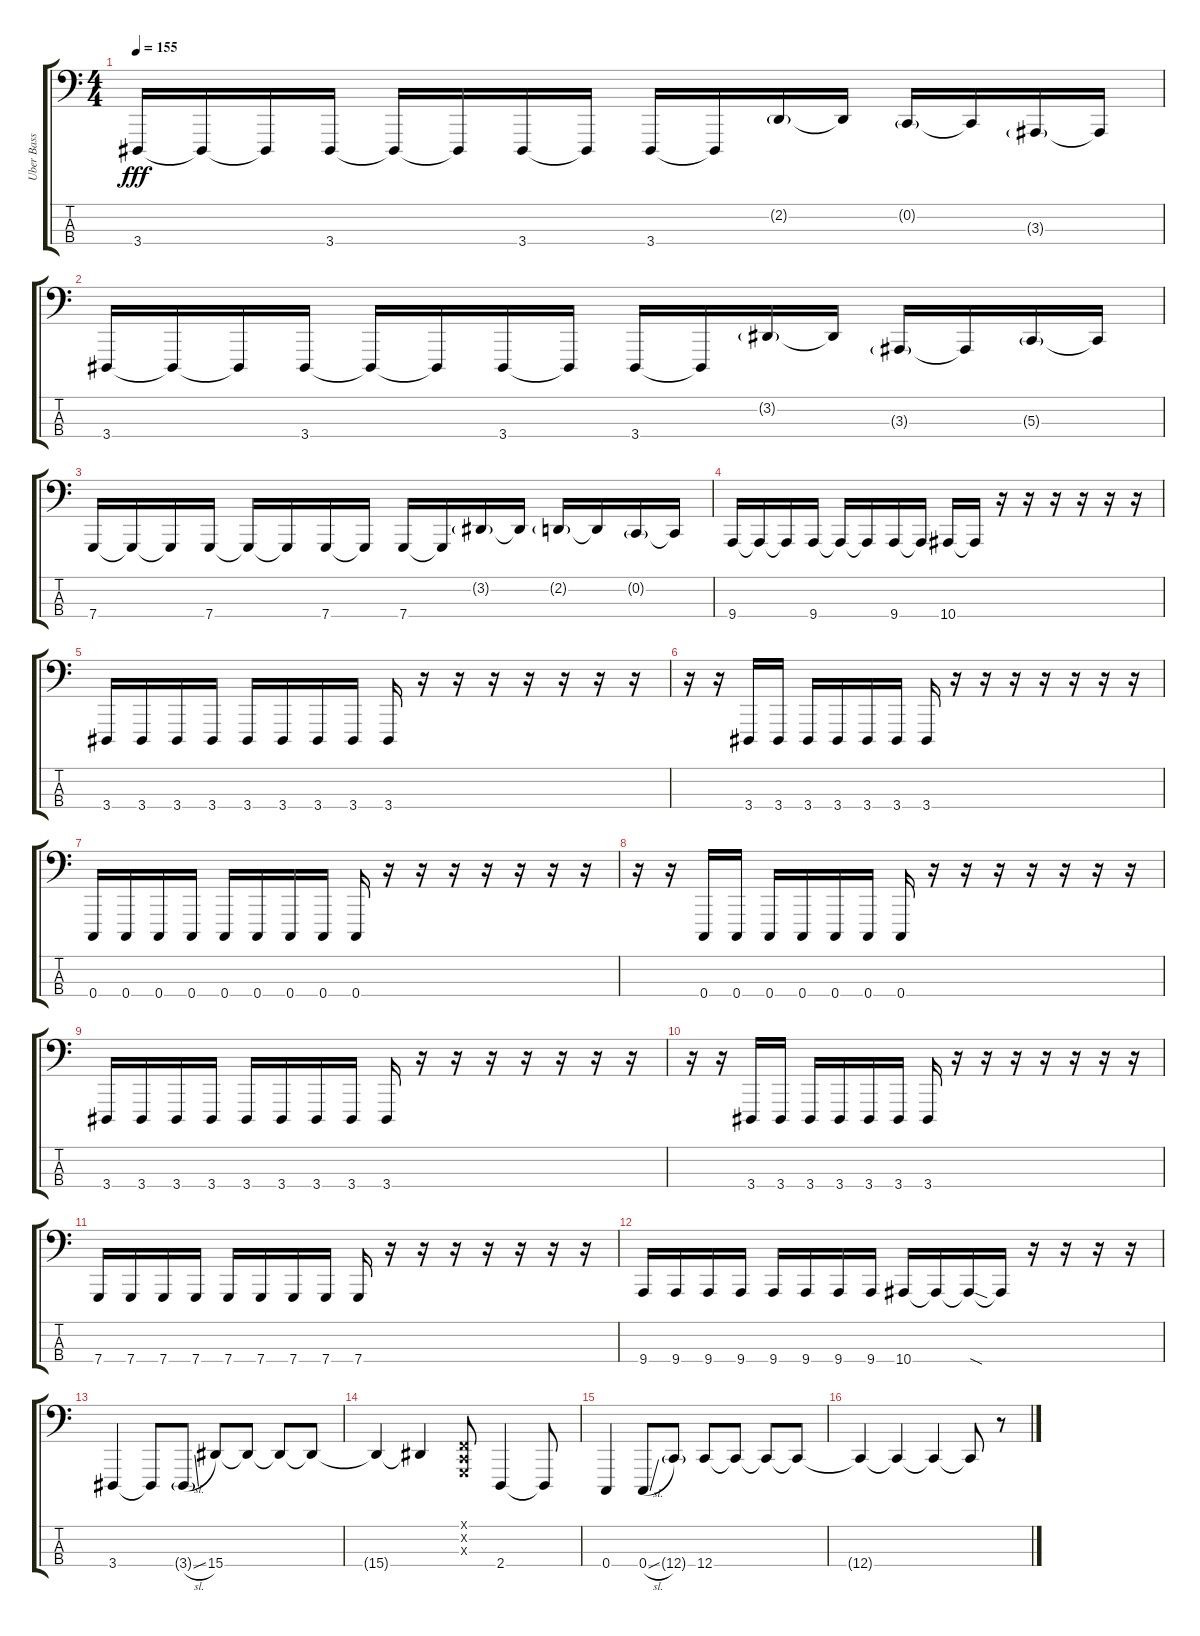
\track ("Uber Bass Enhancer" "Uber Bass ") {instrument clavinet}
\staff {score tabs}
\tuning (F2 C2 G1 C1) {hide}
\ts (4 4)
\tempo 155
\clef f4
\ks c
3.4.16{dy fff} 3.4{t}.16 3.4{t}.16 3.4.16 3.4{t}.16 3.4{t}.16 3.4.16 3.4{t}.16 3.4.16 3.4{t}.16 2.2{g}.16 2.2{t}.16 0.2{g}.16 0.2{t}.16 3.3{g}.16 3.3{t}.16 |
3.4.16 3.4{t}.16 3.4{t}.16 3.4.16 3.4{t}.16 3.4{t}.16 3.4.16 3.4{t}.16 3.4.16 3.4{t}.16 3.2{g}.16 3.2{t}.16 3.3{g}.16 3.3{t}.16 5.3{g}.16 5.3{t}.16 |
7.4.16 7.4{t}.16 7.4{t}.16 7.4.16 7.4{t}.16 7.4{t}.16 7.4.16 7.4{t}.16 7.4.16 7.4{t}.16 3.2{g}.16 3.2{t}.16 2.2{g}.16 2.2{t}.16 0.2{g}.16 0.2{t}.16 |
9.4.16 9.4{t}.16 9.4{t}.16 9.4.16 9.4{t}.16 9.4{t}.16 9.4.16 9.4{t}.16 10.4.16 10.4{t}.16 r.16 r.16 r.16 r.16 r.16 r.16 |
3.4.16 3.4.16 3.4.16 3.4.16 3.4.16 3.4.16 3.4.16 3.4.16 3.4.16 r.16 r.16 r.16 r.16 r.16 r.16 r.16 |
r.16 r.16 3.4.16 3.4.16 3.4.16 3.4.16 3.4.16 3.4.16 3.4.16 r.16 r.16 r.16 r.16 r.16 r.16 r.16 |
0.4.16 0.4.16 0.4.16 0.4.16 0.4.16 0.4.16 0.4.16 0.4.16 0.4.16 r.16 r.16 r.16 r.16 r.16 r.16 r.16 |
r.16 r.16 0.4.16 0.4.16 0.4.16 0.4.16 0.4.16 0.4.16 0.4.16 r.16 r.16 r.16 r.16 r.16 r.16 r.16 |
3.4.16 3.4.16 3.4.16 3.4.16 3.4.16 3.4.16 3.4.16 3.4.16 3.4.16 r.16 r.16 r.16 r.16 r.16 r.16 r.16 |
r.16 r.16 3.4.16 3.4.16 3.4.16 3.4.16 3.4.16 3.4.16 3.4.16 r.16 r.16 r.16 r.16 r.16 r.16 r.16 |
7.4.16 7.4.16 7.4.16 7.4.16 7.4.16 7.4.16 7.4.16 7.4.16 7.4.16 r.16 r.16 r.16 r.16 r.16 r.16 r.16 |
9.4.16 9.4.16 9.4.16 9.4.16 9.4.16 9.4.16 9.4.16 9.4.16 10.4.16 10.4{t}.16 10.4{sod t}.16 10.4{t}.16 r.16 r.16 r.16 r.16 |
3.4.4 3.4{t}.8 3.4{sl g}.8 15.4.8 15.4{t}.8 15.4{t}.8 15.4{t}.8 |
15.4{t}.4 15.4{t}.4 (0.1{x} 0.2{x} 0.3{x}).8 2.4.4 2.4{t}.8 |
0.4.4 0.4{sl}.8 12.4{g}.8 12.4.8 12.4{t}.8 12.4{t}.8 12.4{t}.8 |
12.4{t}.4 12.4{t}.4 12.4{t}.4 12.4{t}.8 r.8
